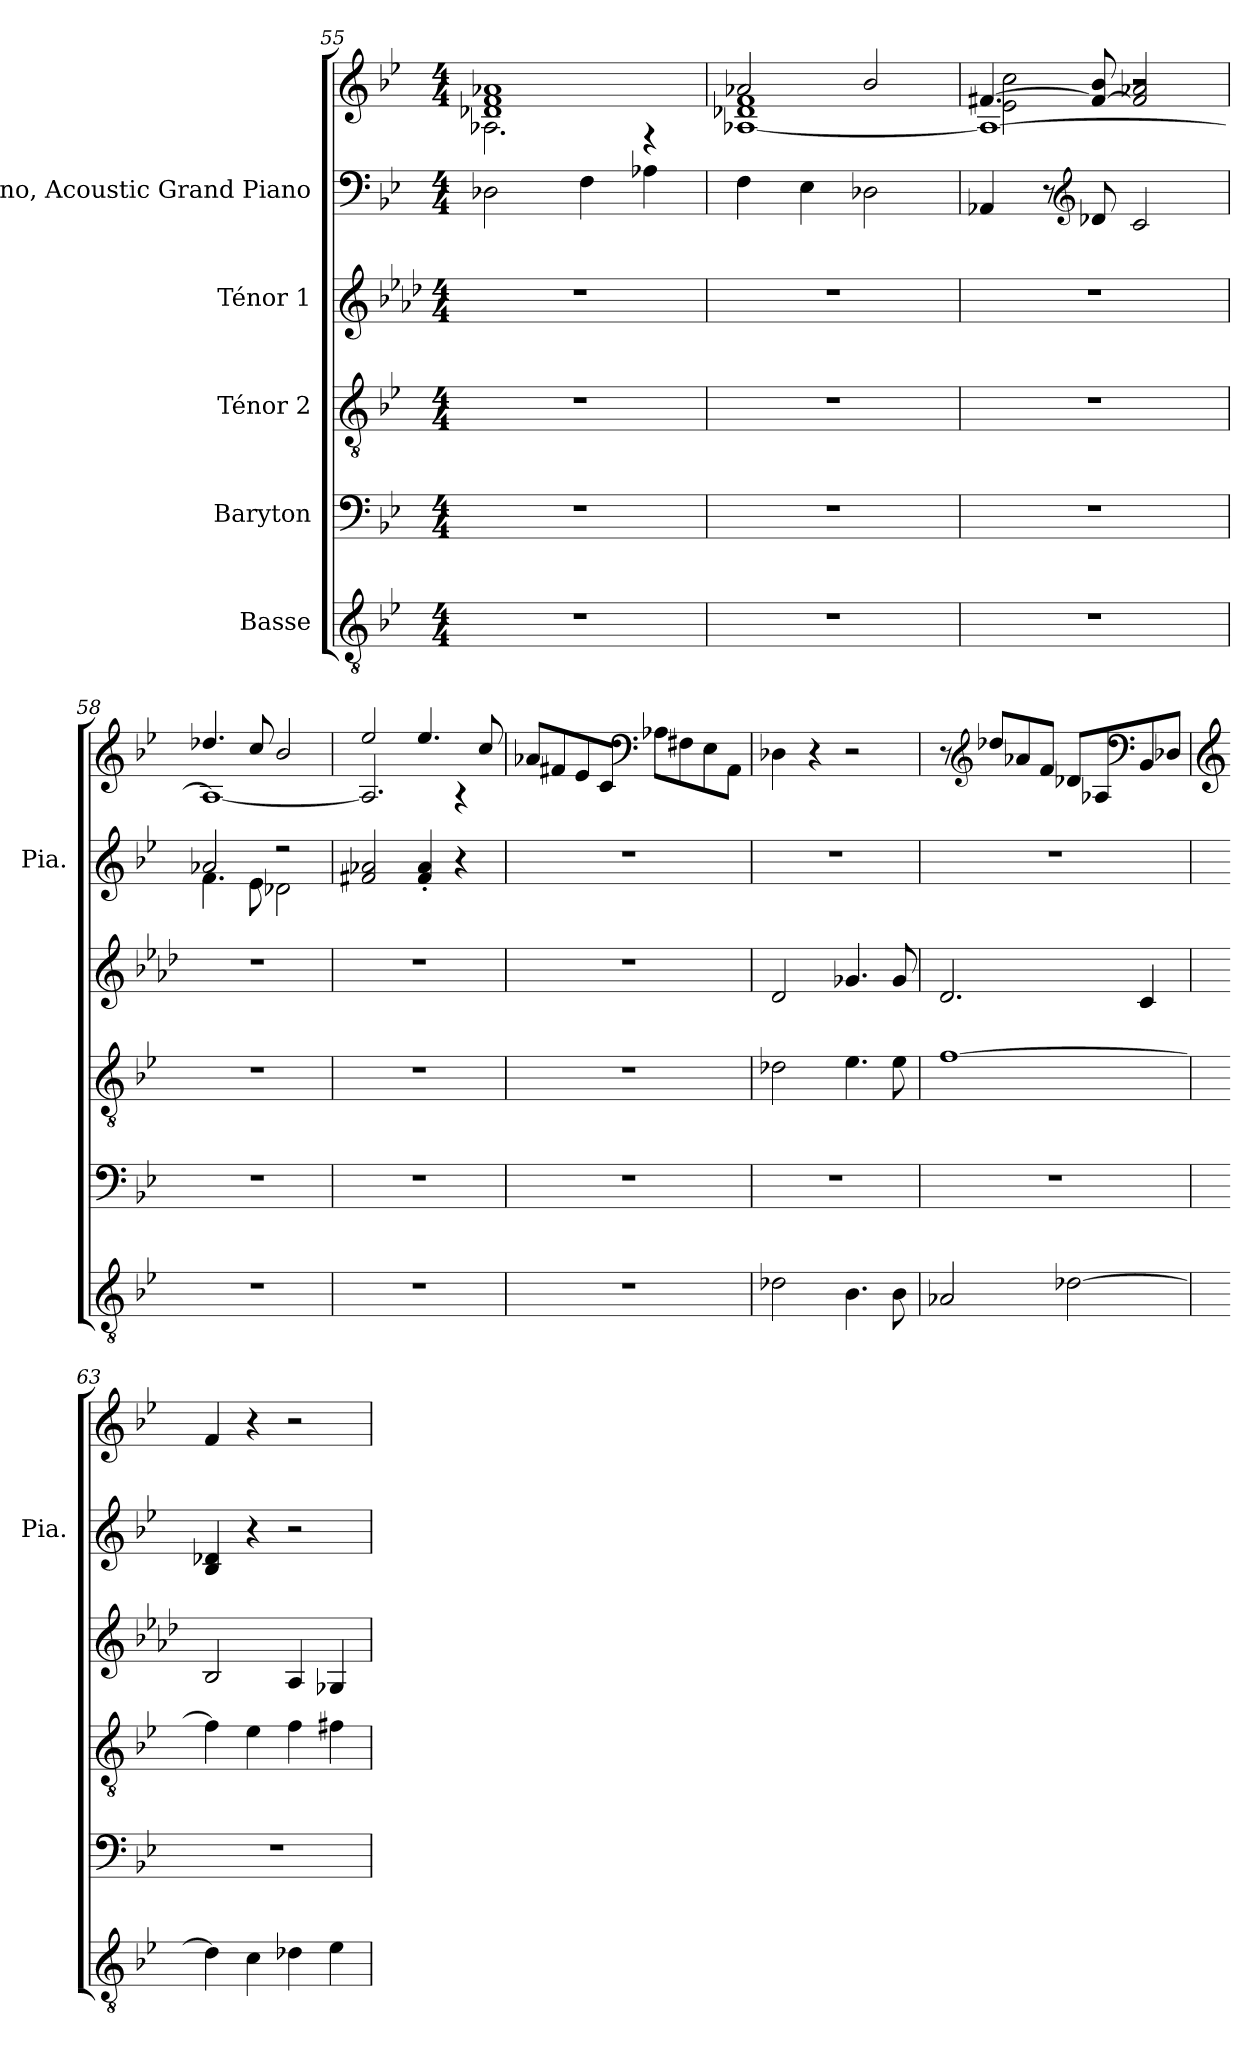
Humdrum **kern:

**kern	**kern	**kern	**kern	**kern	**kern
*part5	*part4	*part3	*part2	*part1	*part1
*staff6	*staff5	*staff4	*staff3	*staff2	*staff1
*I"Basse	*I"Baryton	*I"Ténor 2	*I"Ténor 1	*I"Piano, Acoustic Grand Piano	*
*	*	*	*	*I'Pia.	*
*clefGv2	*clefF4	*clefGv2	*clefG2	*clefF4	*clefG2
*	*	*	*ITrd8c14	*	*
*k[b-e-]	*k[b-e-]	*k[b-e-]	*k[b-e-a-d-]	*k[b-e-]	*k[b-e-]
*M4/4	*M4/4	*M4/4	*M4/4	*M4/4	*M4/4
=55	=55	=55	=55	=55	=55
*	*	*	*	*	*^
1r	1r	1r	1r	2D-X\	1d-X 1f 1a-X	2.A-X\
.	.	.	.	4F\	.	.
.	.	.	.	4A-X\	.	4r
=56	=56	=56	=56	=56	=56	=56
1r	1r	1r	1r	4F\	2a-X/	[1A-X 1d-X 1f
.	.	.	.	4E-\	.	.
.	.	.	.	2D-X\	2b-/	.
=57	=57	=57	=57	=57	=57	=57
*	*	*	*	*	*	*^
1r	1r	1r	1r	4AA-X/	[4.f#X/	2e-\ 2cc\	1A-_
.	.	.	.	8r	.	.	.
*	*	*	*	*clefG2	*	*	*
.	.	.	.	8d-X/	8f#/_ 8b-/	.	.
.	.	.	.	2c/	2f#/] 2a-X/	2r	.
*	*	*	*	*	*	*v	*v
=58	=58	=58	=58	=58	=58	=58
*	*	*	*	*^	*	*
1r	1r	1r	1r	2a-X/	4.f\	4.dd-X/	1A-_
.	.	.	.	.	8e-\	8cc/	.
.	.	.	.	2r	2d-X\	2b-/	.
*	*	*	*	*v	*v	*	*
!!LO:PB:g=z	!!
=59	=59	=59	=59	=59	=59	=59
1r	1r	1r	1r	2f#X/ 2a-X/	2ee-/	2.A-/]
.	.	.	.	4f#/' 4a-/'	4.ee-/	.
.	.	.	.	4r	.	4r
.	.	.	.	.	8cc/	.
*	*	*	*	*	*v	*v
=60	=60	=60	=60	=60	=60
1r	1r	1r	1r	1r	8a-X/L
.	.	.	.	.	8f#X/
.	.	.	.	.	8e-/
.	.	.	.	.	8c/J
*	*	*	*	*	*clefF4
.	.	.	.	.	8A-X\L
.	.	.	.	.	8F#X\
.	.	.	.	.	8E-\
.	.	.	.	.	8AA\J
=61	=61	=61	=61	=61	=61
2d-X\	1r	2d-X\	2D-/	1r	4D-X\
.	.	.	.	.	4r
4.B-\	.	4.e-\	4.G-X/	.	2r
8B-\	.	8e-\	8G-/	.	.
!!LO:LB:g=z
=62	=62	=62	=62	=62	=62
2A-X/	1r	[1f	2.D-/	1r	8r
*	*	*	*	*	*clefG2
.	.	.	.	.	8dd-X/L
.	.	.	.	.	8a-X/
.	.	.	.	.	8f/J
[2d-X\	.	.	.	.	8d-X/L
.	.	.	.	.	8A-X/
*	*	*	*	*	*clefF4
.	.	.	4C/	.	8BB-/
.	.	.	.	.	8D-X/J
=63	=63	=63	=63	=63	=63
*	*	*	*	*	*clefG2
4d-\]	1r	4f\]	2BB-/	4B-/ 4d-X/	4f/
4c\	.	4e-\	.	4r	4r
4d-X\	.	4f\	4AA-/	2r	2r
4e-\	.	4f#X\	4GG-X/	.	.
=	=	=	=	=	=
*-	*-	*-	*-	*-	*-
